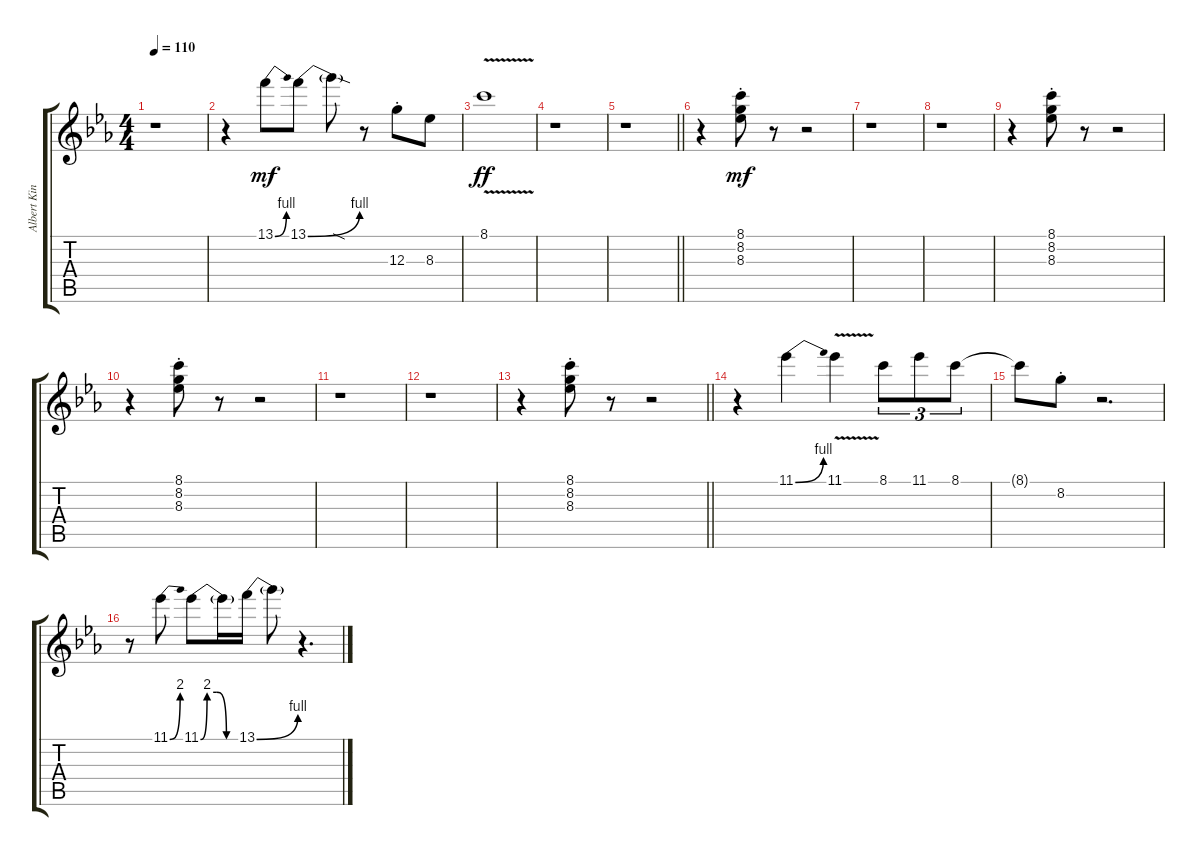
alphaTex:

\track ("Albert King" "Albert Kin") {instrument electricguitarjazz}
\staff {score tabs}
\tuning (E4 B3 G3 D3 A2 E2) {hide}
\ts (4 4)
\tempo 110
\clef g2
\ks eb
r.1{dy mf} |
r.4 13.1{be (bend 0 0 60 4)}.8 13.1{be (bend 0 0 60 4)}.8 13.1{sod t}.8 r.8 12.3{st}.8 8.3.8 |
8.1{v}.1{dy ff} |
r.1 |
\barLineRight lightlight
r.1 |
r.4 (8.1{st} 8.2{st} 8.3{st}).8{dy mf} r.8 r.2 |
r.1 |
r.1 |
r.4 (8.1{st} 8.2{st} 8.3{st}).8 r.8 r.2 |
r.4 (8.1{st} 8.2{st} 8.3{st}).8 r.8 r.2 |
r.1 |
r.1 |
\barLineRight lightlight
r.4 (8.1{st} 8.2{st} 8.3{st}).8 r.8 r.2 |
r.4 11.1{be (bend 0 0 60 4)}.4 11.1{v}.4 8.1.8{tu (3 2)} 11.1.8{tu (3 2)} 8.1.8{tu (3 2)} |
8.1{t}.8 8.2{st}.8 r.2{d} |
r.8 11.1{be (bend 0 0 60 8)}.8 11.1{be (custom 0 0 10 8 25 8 40 0 60 0)}.8 11.1{t}.16 13.1{be (bend 0 0 60 4)}.16 13.1{t}.8 r.4{d}
